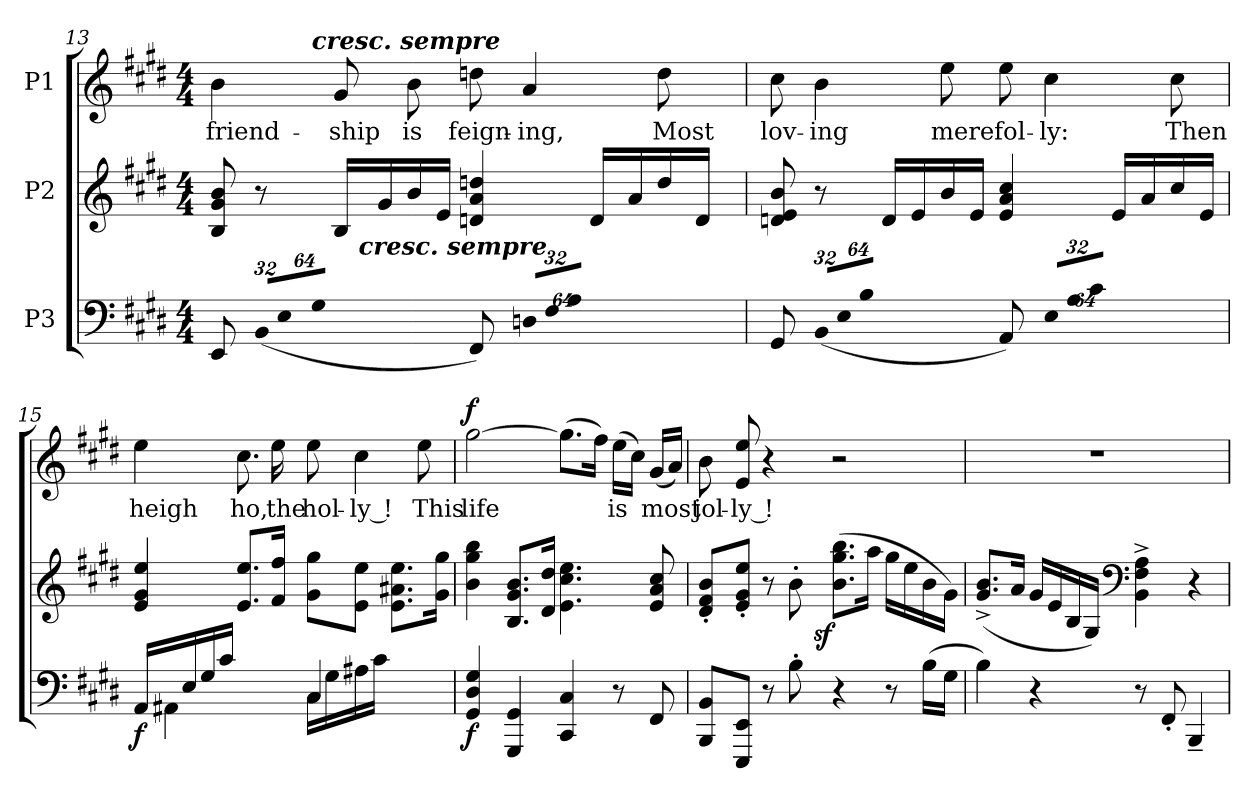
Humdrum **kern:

**kern	**dynam	**kern	**dynam	**kern	**text	**dynam
*part3	*part3	*part2	*part2	*part1	*part1	*part1
*staff3	*staff3	*staff2	*staff2	*staff1	*staff1	*staff1
*I"P3	*	*I"P2	*	*I"P1	*	*
!!LO:LB:g=z
*clefF4	*	*clefG2	*	*clefG2	*	*
*k[f#c#g#d#]	*	*k[f#c#g#d#]	*	*k[f#c#g#d#]	*	*
*E:	*	*E:	*	*E:	*	*
*M4/4	*	*M4/4	*	*M4/4	*	*
=13	=13	=13	=13	=13	=13	=13
!	!	!	!	!	!LO:LY:b:color=#000000	!
*	*	*^	*	*^	*	*
8EEi/	.	8Bi/ 8g#i 8bi	4ryy	.	4bi\	8ryy	friend-	.
*Xbrackettup	*	*	*	*	*	*	*	*
!LO:N:vis=16	!	!	!	!	!	!	!	!
(512%21BBi/LL	.	8r	.	.	.	16ryy	.	.
!LO:N:vis=16	!	!	!	!	!	!	!	!
1024%43Ei/	.	.	.	.	.	.	.	.
.	.	.	.	.	.	64ryy	.	.
.	.	.	.	.	.	256ryy	.	.
.	.	.	.	.	.	1024ryy	.	.
!	!	!	!	!	!	!LO:TX:a:Bi:t=cresc.  sempre	!	!
!LO:N:vis=16	!	!	!	!	!	!	!	!
1024%43G#i/JJ	.	.	.	.	.	2ryy	.	.
!	!	!	!	!	!	!	!LO:LY:b:color=#000000	!
4ryy	.	16Bi/LL	64ryy	.	8g#i/	.	-ship	.
.	.	.	128...ryy	.	.	.	.	.
!	!	!	!LO:TX:b:Bi:t=cresc.    sempre	!	!	!	!	!
.	.	.	2ryy	.	.	.	.	.
.	.	16g#i/	.	.	.	.	.	.
!	!	!	!	!	!	!	!LO:LY:b:color=#000000	!
.	.	16bi/	.	.	8bi\	.	is	.
.	.	16ei/JJ	.	.	.	.	.	.
!	!	!	!	!	!	!	!LO:LY:b:color=#000000	!
8FF#i/)	.	4dni/ 4ai 4ddni	.	.	8ddni\	.	feign-	.
!LO:N:vis=16	!	!	!	!	!	!	!	!
!	!	!	!	!	!	!	!LO:LY:b:color=#000000	!
(512%21Dni/LL	.	.	.	.	4ai/	.	-ing,	.
!LO:N:vis=16	!	!	!	!	!	!	!	!
1024%43F#i/	.	.	.	.	.	.	.	.
!LO:N:vis=16	!	!	!	!	!	!	!	!
1024%43Ai/JJ	.	.	.	.	.	4ryy	.	.
4ryy)	.	16di/LL	.	.	.	.	.	.
.	.	.	8ryy	.	.	.	.	.
.	.	16ai/	.	.	.	.	.	.
!	!	!	!	!	!	!	!LO:LY:b:color=#000000	!
.	.	16ddi/	.	.	8ddi\	.	Most	.
.	.	.	16ryy	.	.	.	.	.
.	.	16di/JJ	.	.	.	.	.	.
.	.	.	.	.	.	32ryy	.	.
.	.	.	32ryy	.	.	.	.	.
.	.	.	.	.	.	128ryy	.	.
.	.	.	.	.	.	512.ryy	.	.
.	.	.	1024ryy	.	.	.	.	.
*	*	*v	*v	*	*	*	*	*
*	*	*	*	*v	*v	*	*
=14	=14	=14	=14	=14	=14	=14
*	*	*^	*	*^	*	*
!	!	!	!	!	!	!	!LO:LY:b:color=#000000	!
*	*	*v	*v	*	*	*	*	*
*	*	*	*	*v	*v	*	*
8GG#i/	.	8dni/ 8ei 8bi	.	8cc#i\	lov-	.
!LO:N:vis=16	!	!	!	!	!	!
!	!	!	!	!	!LO:LY:b:color=#000000	!
(512%21BBi/LL	.	8r	.	4bi\	-ing	.
!LO:N:vis=16	!	!	!	!	!	!
1024%43Ei/	.	.	.	.	.	.
!LO:N:vis=16	!	!	!	!	!	!
1024%43Bi/JJ	.	.	.	.	.	.
4ryy	.	16di/LL	.	.	.	.
.	.	16ei/	.	.	.	.
!	!	!	!	!	!LO:LY:b:color=#000000	!
.	.	16bi/	.	8eei\	mere	.
.	.	16ei/JJ	.	.	.	.
!	!	!	!	!	!LO:LY:b:color=#000000	!
8AAi/)	.	4ei/ 4ai 4cc#i	.	8eei\	fol-	.
!LO:N:vis=16	!	!	!	!	!	!
!	!	!	!	!	!LO:LY:b:color=#000000	!
(512%21Ei/LL	.	.	.	4cc#i\	-ly:	.
!LO:N:vis=16	!	!	!	!	!	!
1024%43Ai/	.	.	.	.	.	.
!LO:N:vis=16	!	!	!	!	!	!
1024%43c#i/JJ	.	.	.	.	.	.
4ryy)	.	16ei/LL	.	.	.	.
.	.	16ai/	.	.	.	.
!	!	!	!	!	!LO:LY:b:color=#000000	!
.	.	16cc#i/	.	8cc#i\	Then	.
.	.	16ei/JJ	.	.	.	.
!!LO:LB:g=z
=15	=15	=15	=15	=15	=15	=15
*^	*	*	*	*	*	*
!	!	!	!	!	!	!LO:LY:b:color=#000000	!
16AAi/LL	4AA#Xi\	f	4ei/ 4g#i 4eei	.	4eei\	heigh	.
16Ei/	.	.	.	.	.	.	.
16G#i/	.	.	.	.	.	.	.
16c#i/JJ	.	.	.	.	.	.	.
!	!	!	!	!	!	!LO:LY:b:color=#000000	!
4ryy	4ryy	.	8.ei/ 8.eeiL	.	8.cc#i\	ho,	.
!	!	!	!	!	!	!LO:LY:b:color=#000000	!
.	.	.	16f#i/ 16ff#iJk	.	16eei\	the	.
!	!	!	!	!	!	!LO:LY:b:color=#000000	!
16C#i\LL	4C#i/	.	8g#i\ 8gg#iL	.	8eei\	hol-	.
16G#i\	.	.	.	.	.	.	.
!	!	!	!	!	!	!LO:LY:b:color=#000000	!
16A#Xi\	.	.	8ei\ 8eeiJ	.	4cc#i\	-ly !	.
16c#i\JJ	.	.	.	.	.	.	.
4ryy	4ryy	.	8.ei\ 8.a#Xi 8.eeiL	.	.	.	.
!	!	!	!	!	!	!LO:LY:b:color=#000000	!
.	.	.	.	.	8eei\	This	.
.	.	.	16g#i\ 16gg#iJk	.	.	.	.
*v	*v	*	*	*	*	*	*
=16	=16	=16	=16	=16	=16	=16
!	!	!	!	!	!LO:LY:b:color=#000000	!
4GG#i/ 4D#i 4G#i	f	4bi\ 4gg#i 4bbi	.	[2gg#i\	life	f
4GGG#i/ 4GG#i	.	8.Bi/ 8.g#i 8.biL	.	.	.	.
.	.	16d#i/ 16dd#iJk	.	.	.	.
4CC#i/ 4C#i	.	4.ei\ 4.cc#i 4.eei	.	(8.gg#i\L]	.	.
.	.	.	.	16ff#i\Jk)	.	.
!	!	!	!	!	!LO:LY:b:color=#000000	!
8r	.	.	.	(16eei\LL	is	.
.	.	.	.	16cc#i\JJ)	.	.
!	!	!	!	!	!LO:LY:b:color=#000000	!
8FF#i/	.	8ei/ 8ai 8cc#i	.	(16g#i/LL	most	.
.	.	.	.	16ai/JJ)	.	.
!!LO:LB:g=z
=17	=17	=17	=17	=17	=17	=17
!	!	!	!	!	!LO:LY:b:color=#000000	!
*	*	*^	*	*	*	*
8BBBi/ 8BBiL	.	8d#i/' 8f#i' 8bi'L	4ryy	.	8bi\	jol-	.
!	!	!	!	!	!	!LO:LY:b:color=#000000	!
8EEEi/ 8EEiJ	.	8ei/' 8g#i' 8eei'J	.	.	8ei/ 8eei	-ly !	.
8r	.	8r	8ryy	.	4r	.	.
8B'i\	.	8b'i\	32ryy	.	.	.	.
.	.	.	64ryy	.	.	.	.
.	.	.	128ryy	.	.	.	.
.	.	.	1024ryy	.	.	.	.
.	.	.	2ryy	sf	.	.	.
4r	.	(8.bi\ 8.gg#i 8.bbiL	.	.	2r	.	.
.	.	16aai\Jk	.	.	.	.	.
8r	.	16gg#i\LL	.	.	.	.	.
.	.	16eei\	.	.	.	.	.
(16Bi\LL	.	16bi\	.	.	.	.	.
.	.	.	16ryy	.	.	.	.
16G#i\JJ	.	16g#i\JJ)	.	.	.	.	.
.	.	.	256..ryy	.	.	.	.
*	*	*v	*v	*	*	*	*
=18	=18	=18	=18	=18	=18	=18
4Bi\)	.	(8.g#i/^ 8.bi^L	.	1r	.	.
.	.	16ai/Jk	.	.	.	.
4r	.	16g#i/LL	.	.	.	.
.	.	16ei/	.	.	.	.
.	.	16Bi/	.	.	.	.
.	.	16G#i/JJ)	.	.	.	.
*	*	*clefF4	*	*	*	*
8r	.	4BBi\^ 4F#i^ 4Ai^	.	.	.	.
8FF#'i/	.	.	.	.	.	.
4BBB~i/	.	4r	.	.	.	.
=	=	=	=	=	=	=
*-	*-	*-	*-	*-	*-	*-
